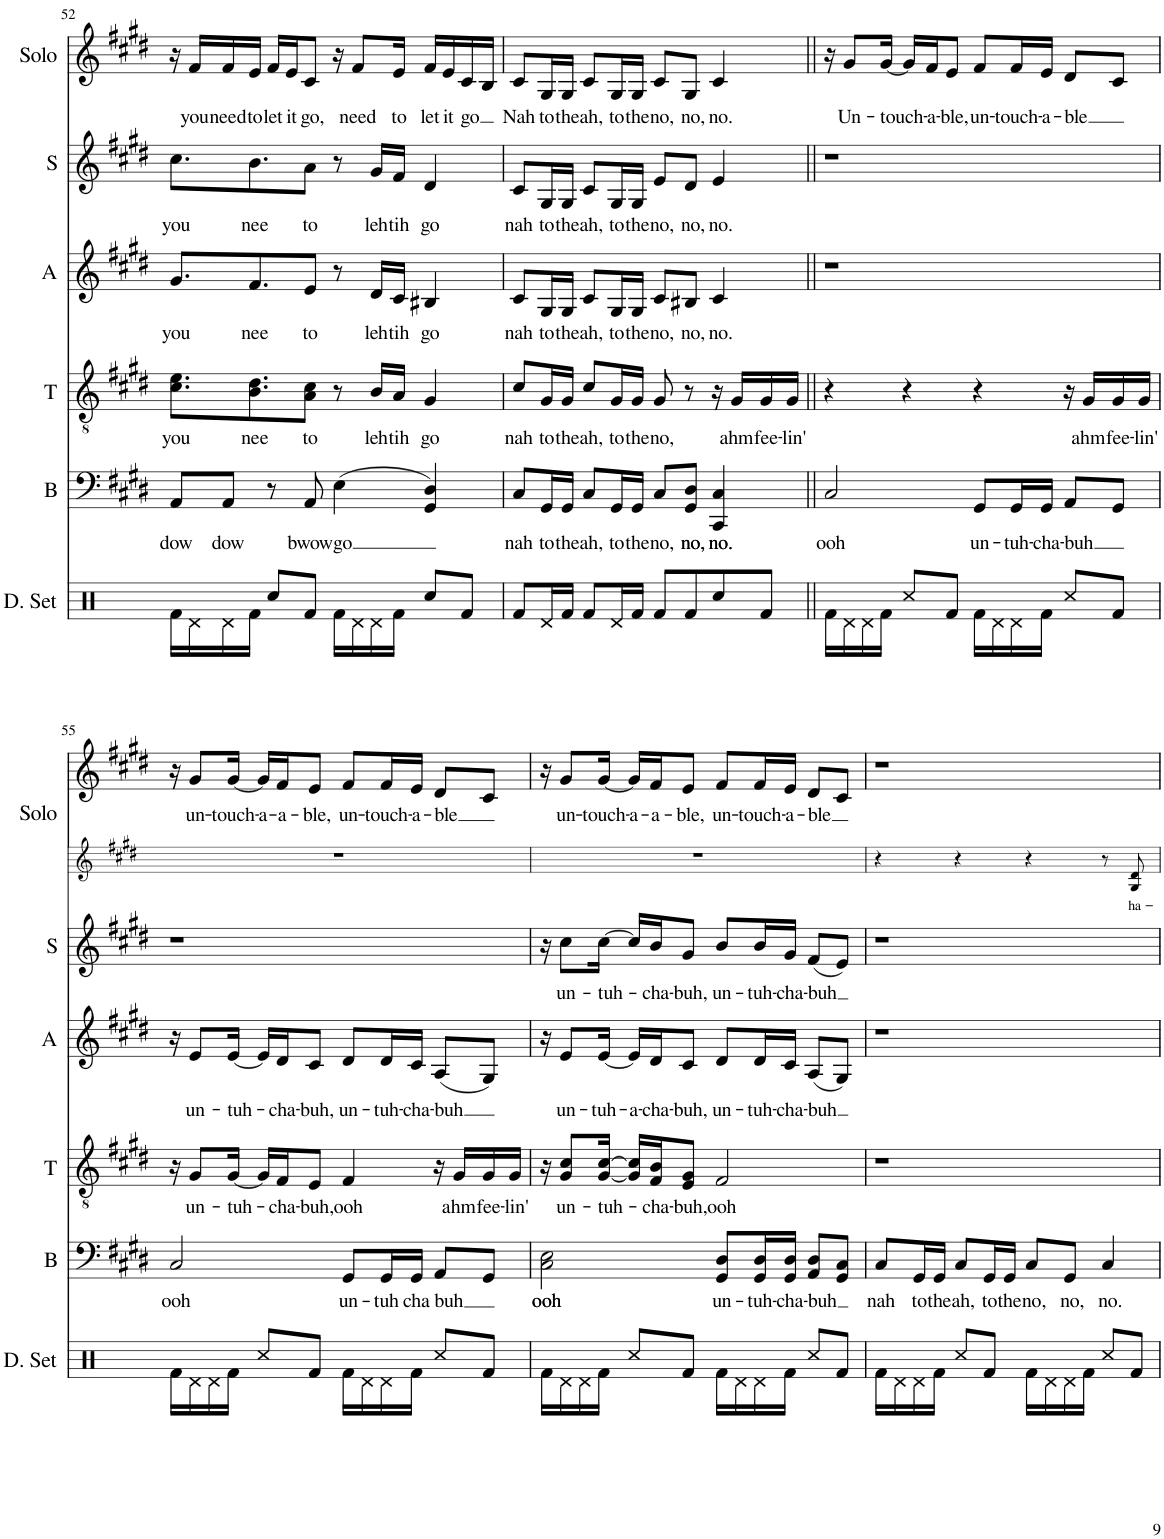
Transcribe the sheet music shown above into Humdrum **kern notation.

**kern	**kern	**text	**kern	**text	**kern	**text	**kern	**text	**kern	**text	**kern	**text
*part6	*part5	*part5	*part4	*part4	*part3	*part3	*part2	*part2	*part1	*part1	*part1	*part1
*staff7	*staff6	*staff6	*staff5	*staff5	*staff4	*staff4	*staff3	*staff3	*staff2	*staff2	*staff1	*staff1
*I"Drumset	*I"Bass	*	*I"Tenor	*	*I"Alto	*	*I"Soprano	*	*I"Solo	*	*	*
*I'D. Set	*I'B	*	*I'T	*	*I'A	*	*I'S	*	*I'Solo	*	*	*
!!LO:PB:g=z
*clefX	*clefF4	*	*clefGv2	*	*clefG2	*	*clefG2	*	*clefG2	*	*clefG2	*
*k[]	*k[f#c#g#d#]	*	*k[f#c#g#d#]	*	*k[f#c#g#d#]	*	*k[f#c#g#d#]	*	*k[f#c#g#d#]	*	*k[f#c#g#d#]	*
*	*E:	*	*E:	*	*E:	*	*E:	*	*E:	*	*E:	*
*M4/4	*M4/4	*	*M4/4	*	*M4/4	*	*M4/4	*	*M4/4	*	*M4/4	*
=52	=52	=52	=52	=52	=52	=52	=52	=52	=52	=52	=52	=52
!	!	!LO:LY:b	!	!LO:LY:b	!	!LO:LY:b	!	!LO:LY:b	!	!	!	!
16Rf\LL	8AA/L	dow	8.c#\ 8.e\L	you	8.g#/L	you	8.cc#\L	you	1r	.	16r	.
!	!	!	!	!	!	!	!	!	!	!	!	!LO:LY:b
16Rd\	.	.	.	.	.	.	.	.	.	.	16f#/LL	you
!	!	!LO:LY:b	!	!	!	!	!	!	!	!	!	!LO:LY:b
16Rd\	8AA/J	dow	.	.	.	.	.	.	.	.	16f#/	need
!	!	!	!	!LO:LY:b	!	!LO:LY:b	!	!LO:LY:b	!	!	!	!LO:LY:b
16Rf\JJ	.	.	8.B\ 8.d#\	nee	8.f#/	nee	8.b\	nee	.	.	16e/JJ	to
!	!	!	!	!	!	!	!	!	!	!	!	!LO:LY:b
8Rcc/L	8r	.	.	.	.	.	.	.	.	.	16f#/LL	let
!	!	!	!	!	!	!	!	!	!	!	!	!LO:LY:b
.	.	.	.	.	.	.	.	.	.	.	16e/J	it
!	!	!LO:LY:b	!	!LO:LY:b	!	!LO:LY:b	!	!LO:LY:b	!	!	!	!LO:LY:b
8Rf/J	8AA/	bwow	8A\ 8c#\J	to	8e/J	to	8a\J	to	.	.	8c#/J	go,
!	!	!LO:LY:b	!	!	!	!	!	!	!	!	!	!
16Rf\LL	(4E\	go	8r	.	8r	.	8r	.	.	.	16r	.
!	!	!	!	!	!	!	!	!	!	!	!	!LO:LY:b
16Rd\	.	.	.	.	.	.	.	.	.	.	8f#/L	need
!	!	!	!	!LO:LY:b	!	!LO:LY:b	!	!LO:LY:b	!	!	!	!
16Rd\	.	.	16B/LL	leh	16d#/LL	leh	16g#/LL	leh	.	.	.	.
!	!	!	!	!LO:LY:b	!	!LO:LY:b	!	!LO:LY:b	!	!	!	!LO:LY:b
16Rf\JJ	.	.	16A/JJ	tih	16c#/JJ	tih	16f#/JJ	tih	.	.	16e/Jk	to
!	!	!	!	!LO:LY:b	!	!LO:LY:b	!	!LO:LY:b	!	!	!	!LO:LY:b
8Rcc/L	4GG#/ 4D#/)	.	4G#/	go	4B#X/	go	4d#/	go	.	.	16f#/LL	let
!	!	!	!	!	!	!	!	!	!	!	!	!LO:LY:b
.	.	.	.	.	.	.	.	.	.	.	16e/	it
!	!	!	!	!	!	!	!	!	!	!	!	!LO:LY:b
8Rf/J	.	.	.	.	.	.	.	.	.	.	16c#/	go
.	.	.	.	.	.	.	.	.	.	.	16B/JJ	.
=53	=53	=53	=53	=53	=53	=53	=53	=53	=53	=53	=53	=53
!	!	!LO:LY:b	!	!LO:LY:b	!	!LO:LY:b	!	!LO:LY:b	!	!	!	!LO:LY:b
8Rf/L	8C#/L	nah	8c#/L	nah	8c#/L	nah	8c#/L	nah	1r	.	8c#/L	Nah
!	!	!LO:LY:b	!	!LO:LY:b	!	!LO:LY:b	!	!LO:LY:b	!	!	!	!LO:LY:b
16Rd/L	16GG#/L	to	16G#/L	to	16G#/L	to	16G#/L	to	.	.	16G#/L	to
!	!	!LO:LY:b	!	!LO:LY:b	!	!LO:LY:b	!	!LO:LY:b	!	!	!	!LO:LY:b
16Rf/JJ	16GG#/JJ	the	16G#/JJ	the	16G#/JJ	the	16G#/JJ	the	.	.	16G#/JJ	the
!	!	!LO:LY:b	!	!LO:LY:b	!	!LO:LY:b	!	!LO:LY:b	!	!	!	!LO:LY:b
8Rf/L	8C#/L	ah,	8c#/L	ah,	8c#/L	ah,	8c#/L	ah,	.	.	8c#/L	ah,
!	!	!LO:LY:b	!	!LO:LY:b	!	!LO:LY:b	!	!LO:LY:b	!	!	!	!LO:LY:b
16Rd/L	16GG#/L	to	16G#/L	to	16G#/L	to	16G#/L	to	.	.	16G#/L	to
!	!	!LO:LY:b	!	!LO:LY:b	!	!LO:LY:b	!	!LO:LY:b	!	!	!	!LO:LY:b
16Rf/JJ	16GG#/JJ	the	16G#/JJ	the	16G#/JJ	the	16G#/JJ	the	.	.	16G#/JJ	the
!	!	!LO:LY:b	!	!LO:LY:b	!	!LO:LY:b	!	!LO:LY:b	!	!	!	!LO:LY:b
8Rf/L	8C#/L	no,	8G#/	no,	8c#/L	no,	8e/L	no,	.	.	8c#/L	no,
!	!	!LO:LY:b	!	!	!	!LO:LY:b	!	!LO:LY:b	!	!	!	!LO:LY:b
8Rf/	8GG#/ 8D#/J	no,	8r	.	8B#X/J	no,	8d#/J	no,	.	.	8G#/J	no,
!	!	!LO:LY:b	!	!	!	!LO:LY:b	!	!LO:LY:b	!	!	!	!LO:LY:b
8Rcc/	4CC#/ 4C#/	no.	16r	.	4c#/	no.	4e/	no.	.	.	4c#/	no.
!	!	!	!	!LO:LY:b	!	!	!	!	!	!	!	!
.	.	.	16G#/LL	ahm	.	.	.	.	.	.	.	.
!	!	!	!	!LO:LY:b	!	!	!	!	!	!	!	!
8Rf/J	.	.	16G#/	fee-	.	.	.	.	.	.	.	.
!	!	!	!	!LO:LY:b	!	!	!	!	!	!	!	!
.	.	.	16G#/JJ	-lin'	.	.	.	.	.	.	.	.
=54||	=54||	=54||	=54||	=54||	=54||	=54||	=54||	=54||	=54||	=54||	=54||	=54||
!	!	!LO:LY:b	!	!	!	!	!	!	!	!	!	!
16Rf\LL	2C#/	ooh	4r	.	1r	.	1r	.	1r	.	16r	.
!	!	!	!	!	!	!	!	!	!	!	!	!LO:LY:b
16Rd\	.	.	.	.	.	.	.	.	.	.	8g#/L	Un-
16Rd\	.	.	.	.	.	.	.	.	.	.	.	.
!	!	!	!	!	!	!	!	!	!	!	!	!LO:LY:b
16Rf\JJ	.	.	.	.	.	.	.	.	.	.	[16g#/Jk	-touch-
8Rcc/L	.	.	4r	.	.	.	.	.	.	.	16g#/LL]	.
!	!	!	!	!	!	!	!	!	!	!	!	!LO:LY:b
.	.	.	.	.	.	.	.	.	.	.	16f#/J	-a-
!	!	!	!	!	!	!	!	!	!	!	!	!LO:LY:b
8Rf/J	.	.	.	.	.	.	.	.	.	.	8e/J	-ble,
!	!	!LO:LY:b	!	!	!	!	!	!	!	!	!	!LO:LY:b
16Rf\LL	8GG#/L	un-	4r	.	.	.	.	.	.	.	8f#/L	un-
16Rd\	.	.	.	.	.	.	.	.	.	.	.	.
!	!	!LO:LY:b	!	!	!	!	!	!	!	!	!	!LO:LY:b
16Rd\	16GG#/L	-tuh-	.	.	.	.	.	.	.	.	16f#/L	-touch-
!	!	!LO:LY:b	!	!	!	!	!	!	!	!	!	!LO:LY:b
16Rf\JJ	16GG#/JJ	-cha-	.	.	.	.	.	.	.	.	16e/JJ	-a-
!	!	!LO:LY:b	!	!	!	!	!	!	!	!	!	!LO:LY:b
8Rcc/L	8AA/L	-buh	16r	.	.	.	.	.	.	.	8d#/L	-ble
!	!	!	!	!LO:LY:b	!	!	!	!	!	!	!	!
.	.	.	16G#/LL	ahm	.	.	.	.	.	.	.	.
!	!	!	!	!LO:LY:b	!	!	!	!	!	!	!	!
8Rf/J	8GG#/J	.	16G#/	fee-	.	.	.	.	.	.	8c#/J	.
!	!	!	!	!LO:LY:b	!	!	!	!	!	!	!	!
.	.	.	16G#/JJ	-lin'	.	.	.	.	.	.	.	.
!!LO:LB:g=z
=55	=55	=55	=55	=55	=55	=55	=55	=55	=55	=55	=55	=55
!	!	!LO:LY:b	!	!	!	!	!	!	!	!	!	!
16Rf\LL	2C#/	ooh	16r	.	16r	.	1r	.	1r	.	16r	.
!	!	!	!	!LO:LY:b	!	!LO:LY:b	!	!	!	!	!	!LO:LY:b
16Rd\	.	.	8G#/L	un-	8e/L	un-	.	.	.	.	8g#/L	un-
16Rd\	.	.	.	.	.	.	.	.	.	.	.	.
!	!	!	!	!LO:LY:b	!	!LO:LY:b	!	!	!	!	!	!LO:LY:b
16Rf\JJ	.	.	[16G#/Jk	-tuh-	[16e/Jk	-tuh-	.	.	.	.	[16g#/Jk	-touch-
!	!	!	!	!	!	!	!	!	!	!	!	!LO:LY:b
8Rcc/L	.	.	16G#/LL]	.	16e/LL]	.	.	.	.	.	16g#/LL]	-a-
!	!	!	!	!LO:LY:b	!	!LO:LY:b	!	!	!	!	!	!LO:LY:b
.	.	.	16F#/J	-cha-	16d#/J	-cha-	.	.	.	.	16f#/J	-a-
!	!	!	!	!LO:LY:b	!	!LO:LY:b	!	!	!	!	!	!LO:LY:b
8Rf/J	.	.	8E/J	-buh,	8c#/J	-buh,	.	.	.	.	8e/J	-ble,
!	!	!LO:LY:b	!	!LO:LY:b	!	!LO:LY:b	!	!	!	!	!	!LO:LY:b
16Rf\LL	8GG#/L	un-	4F#/	ooh	8d#/L	un-	.	.	.	.	8f#/L	un-
16Rd\	.	.	.	.	.	.	.	.	.	.	.	.
!	!	!LO:LY:b	!	!	!	!LO:LY:b	!	!	!	!	!	!LO:LY:b
16Rd\	16GG#/L	-tuh	.	.	16d#/L	-tuh-	.	.	.	.	16f#/L	-touch-
!	!	!LO:LY:b	!	!	!	!LO:LY:b	!	!	!	!	!	!LO:LY:b
16Rf\JJ	16GG#/JJ	cha	.	.	16c#/JJ	-cha-	.	.	.	.	16e/JJ	-a-
!	!	!LO:LY:b	!	!	!	!LO:LY:b	!	!	!	!	!	!LO:LY:b
8Rcc/L	8AA/L	buh	16r	.	(8A/L	-buh	.	.	.	.	8d#/L	-ble
!	!	!	!	!LO:LY:b	!	!	!	!	!	!	!	!
.	.	.	16G#/LL	ahm	.	.	.	.	.	.	.	.
!	!	!	!	!LO:LY:b	!	!	!	!	!	!	!	!
8Rf/J	8GG#/J	.	16G#/	fee-	8G#/J)	.	.	.	.	.	8c#/J	.
!	!	!	!	!LO:LY:b	!	!	!	!	!	!	!	!
.	.	.	16G#/JJ	-lin'	.	.	.	.	.	.	.	.
=56	=56	=56	=56	=56	=56	=56	=56	=56	=56	=56	=56	=56
!	!	!LO:LY:b	!	!	!	!	!	!	!	!	!	!
16Rf\LL	2C#\ 2E\	ooh	16r	.	16r	.	16r	.	1r	.	16r	.
!	!	!	!	!LO:LY:b	!	!LO:LY:b	!	!LO:LY:b	!	!	!	!LO:LY:b
16Rd\	.	.	8G#/ 8c#/L	un-	8e/L	un-	8cc#\L	un-	.	.	8g#/L	un-
16Rd\	.	.	.	.	.	.	.	.	.	.	.	.
!	!	!	!	!LO:LY:b	!	!LO:LY:b	!	!LO:LY:b	!	!	!	!LO:LY:b
16Rf\JJ	.	.	[16G#/ [16c#/Jk	-tuh-	[16e/Jk	-tuh-	[16cc#\Jk	-tuh-	.	.	[16g#/Jk	-touch-
!	!	!	!	!	!	!LO:LY:b	!	!	!	!	!	!LO:LY:b
8Rcc/L	.	.	16G#/] 16c#/]LL	.	16e/LL]	-a-	16cc#/LL]	.	.	.	16g#/LL]	-a-
!	!	!	!	!LO:LY:b	!	!LO:LY:b	!	!LO:LY:b	!	!	!	!LO:LY:b
.	.	.	16F#/ 16B/J	-cha-	16d#/J	-cha-	16b/J	-cha-	.	.	16f#/J	-a-
!	!	!	!	!LO:LY:b	!	!LO:LY:b	!	!LO:LY:b	!	!	!	!LO:LY:b
8Rf/J	.	.	8E/ 8G#/J	-buh,	8c#/J	-buh,	8g#/J	-buh,	.	.	8e/J	-ble,
!	!	!LO:LY:b	!	!LO:LY:b	!	!LO:LY:b	!	!LO:LY:b	!	!	!	!LO:LY:b
16Rf\LL	8GG#/ 8D#/L	un-	2F#/	ooh	8d#/L	un-	8b/L	un-	.	.	8f#/L	un-
16Rd\	.	.	.	.	.	.	.	.	.	.	.	.
!	!	!LO:LY:b	!	!	!	!LO:LY:b	!	!LO:LY:b	!	!	!	!LO:LY:b
16Rd\	16GG#/ 16D#/L	-tuh-	.	.	16d#/L	-tuh-	16b/L	-tuh-	.	.	16f#/L	-touch-
!	!	!LO:LY:b	!	!	!	!LO:LY:b	!	!LO:LY:b	!	!	!	!LO:LY:b
16Rf\JJ	16GG#/ 16D#/JJ	-cha-	.	.	16c#/JJ	-cha-	16g#/JJ	-cha-	.	.	16e/JJ	-a-
!	!	!LO:LY:b	!	!	!	!LO:LY:b	!	!LO:LY:b	!	!	!	!LO:LY:b
8Rcc/L	8AA/ 8D#/L	-buh	.	.	(8A/L	-buh	(8f#/L	-buh	.	.	8d#/L	-ble
8Rf/J	8GG#/ 8C#/J	.	.	.	8G#/J)	.	8e/J)	.	.	.	8c#/J	.
=57	=57	=57	=57	=57	=57	=57	=57	=57	=57	=57	=57	=57
!	!	!LO:LY:b	!	!	!	!	!	!	!	!	!	!
16Rf\LL	8C#/L	nah	1r	.	1r	.	1r	.	4r	.	1r	.
16Rd\	.	.	.	.	.	.	.	.	.	.	.	.
!	!	!LO:LY:b	!	!	!	!	!	!	!	!	!	!
16Rd\	16GG#/L	to	.	.	.	.	.	.	.	.	.	.
!	!	!LO:LY:b	!	!	!	!	!	!	!	!	!	!
16Rf\JJ	16GG#/JJ	the	.	.	.	.	.	.	.	.	.	.
!	!	!LO:LY:b	!	!	!	!	!	!	!	!	!	!
8Rcc/L	8C#/L	ah,	.	.	.	.	.	.	4r	.	.	.
!	!	!LO:LY:b	!	!	!	!	!	!	!	!	!	!
8Rf/J	16GG#/L	to	.	.	.	.	.	.	.	.	.	.
!	!	!LO:LY:b	!	!	!	!	!	!	!	!	!	!
.	16GG#/JJ	the	.	.	.	.	.	.	.	.	.	.
!	!	!LO:LY:b	!	!	!	!	!	!	!	!	!	!
16Rf\LL	8C#/L	no,	.	.	.	.	.	.	4r	.	.	.
16Rd\	.	.	.	.	.	.	.	.	.	.	.	.
!	!	!LO:LY:b	!	!	!	!	!	!	!	!	!	!
16Rd\	8GG#/J	no,	.	.	.	.	.	.	.	.	.	.
16Rf\JJ	.	.	.	.	.	.	.	.	.	.	.	.
!	!	!LO:LY:b	!	!	!	!	!	!	!	!	!	!
8Rcc/L	4C#/	no.	.	.	.	.	.	.	8r	.	.	.
!	!	!	!	!	!	!	!	!	!	!LO:LY:b	!	!
8Rf/J	.	.	.	.	.	.	.	.	8G#/ 8d#/	ha-	.	.
=	=	=	=	=	=	=	=	=	=	=	=	=
*-	*-	*-	*-	*-	*-	*-	*-	*-	*-	*-	*-	*-
